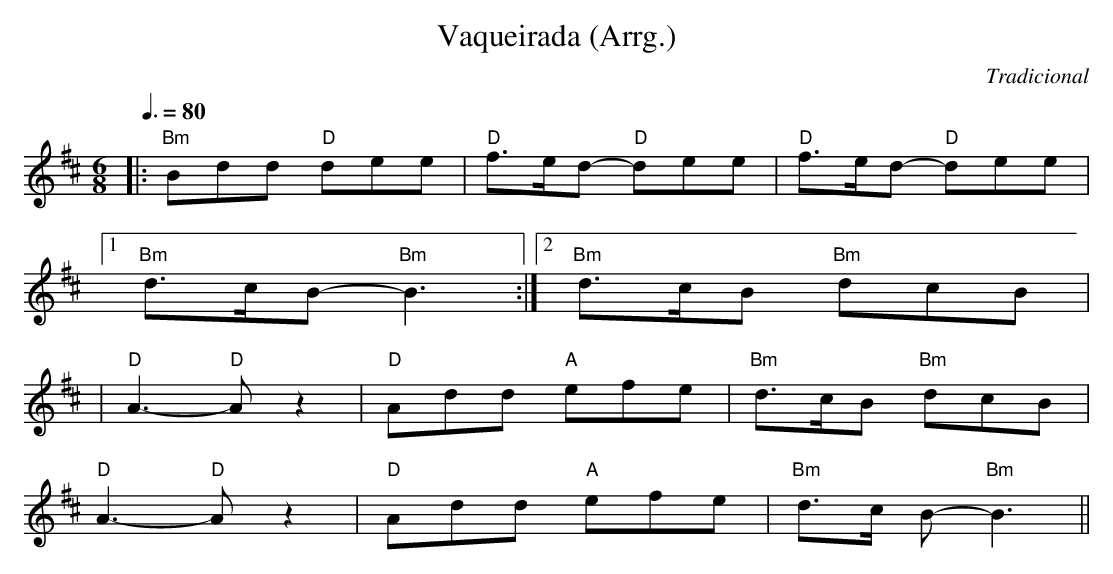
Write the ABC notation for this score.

X:1
T:Vaqueirada (Arrg.)
C:Tradicional
M:6/8
L:1/8
Q:3/8=80
K:D
|:"Bm"Bdd "D"dee| "D"f3/2e/2d- "D"dee| "D"f3/2e/2d- "D"dee|
[1 "Bm"d3/2c/2B- "Bm"B3:|[2 "Bm"d3/2c/2B "Bm"dcB|
|"D"A3- "D"A z2| "D"Add "A"efe| "Bm"d3/2c/2B "Bm"dcB|
"D"A3- "D"A z2| "D"Add "A"efe| "Bm"d3/2c/2 B- "Bm"B3||
